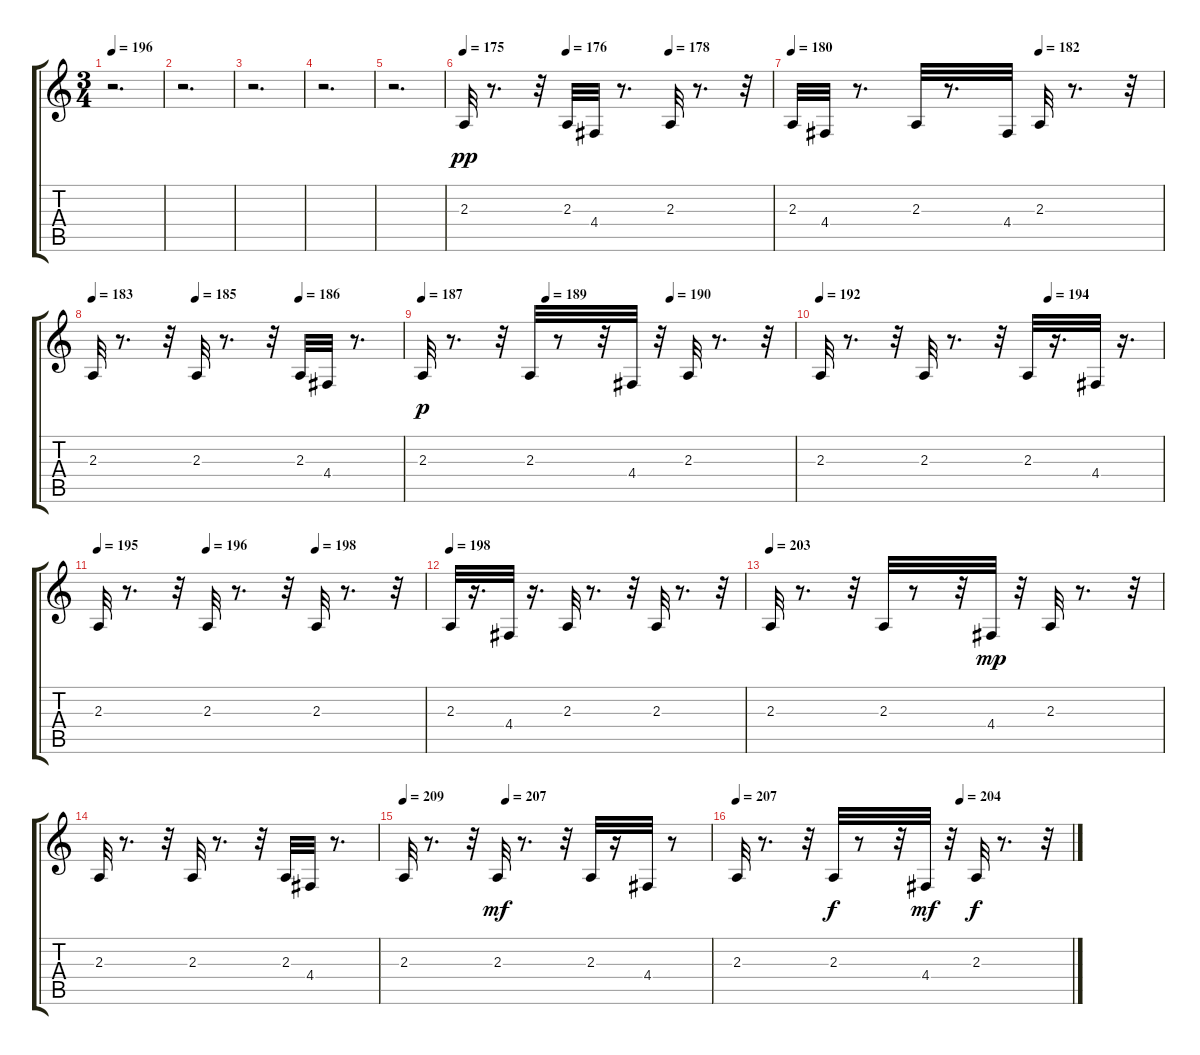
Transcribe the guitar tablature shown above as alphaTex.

\track "" {instrument acousticgrandpiano}
\staff {score tabs}
\tuning (E4 B3 G3 D3 A2 E2) {hide}
\ts (3 4)
\tempo 196
\clef g2
\ks c
r.2{d dy pp} |
r.2{d} |
r.2{d} |
r.2{d} |
r.2{d} |
\tempo 175
\tempo (176 0.3333333333333333)
\tempo (178 0.6666666666666666)
2.3.32 r.8{d} r.32 2.3.32 4.4.32 r.8{d} 2.3.32 r.8{d} r.32 |
\tempo 180
\tempo (182 0.6666666666666666)
2.3.32 4.4.32 r.8{d} 2.3.32 r.8{d} 4.4.32 2.3.32 r.8{d} r.32 |
\tempo 183
\tempo (185 0.3333333333333333)
\tempo (186 0.6666666666666666)
2.3.32 r.8{d} r.32 2.3.32 r.8{d} r.32 2.3.32 4.4.32 r.8{d} |
\tempo 187
\tempo (189 0.3333333333333333)
\tempo (190 0.6666666666666666)
2.3.32{dy p} r.8{d} r.32 2.3.32 r.8 r.32 4.4.32 r.32 2.3.32 r.8{d} r.32 |
\tempo 192
\tempo (194 0.6666666666666666)
2.3.32 r.8{d} r.32 2.3.32 r.8{d} r.32 2.3.32 r.16{d} 4.4.32 r.16{d} |
\tempo 195
\tempo (196 0.3333333333333333)
\tempo (198 0.6666666666666666)
2.3.32 r.8{d} r.32 2.3.32 r.8{d} r.32 2.3.32 r.8{d} r.32 |
\tempo 198
2.3.32 r.16{d} 4.4.32 r.16{d} 2.3.32 r.8{d} r.32 2.3.32 r.8{d} r.32 |
\tempo 203
2.3.32 r.8{d} r.32 2.3.32 r.8 r.32 4.4.32{dy mp} r.32 2.3.32 r.8{d} r.32 |
2.3.32 r.8{d} r.32 2.3.32 r.8{d} r.32 2.3.32 4.4.32 r.8{d} |
\tempo 209
\tempo (207 0.3333333333333333)
2.3.32 r.8{d} r.32 2.3.32{dy mf} r.8{d} r.32 2.3.32 r.16 4.4.32 r.8 |
\tempo 207
\tempo (204 0.6666666666666666)
2.3.32 r.8{d} r.32 2.3.32{dy f} r.8 r.32 4.4.32{dy mf} r.32 2.3.32{dy f} r.8{d} r.32
